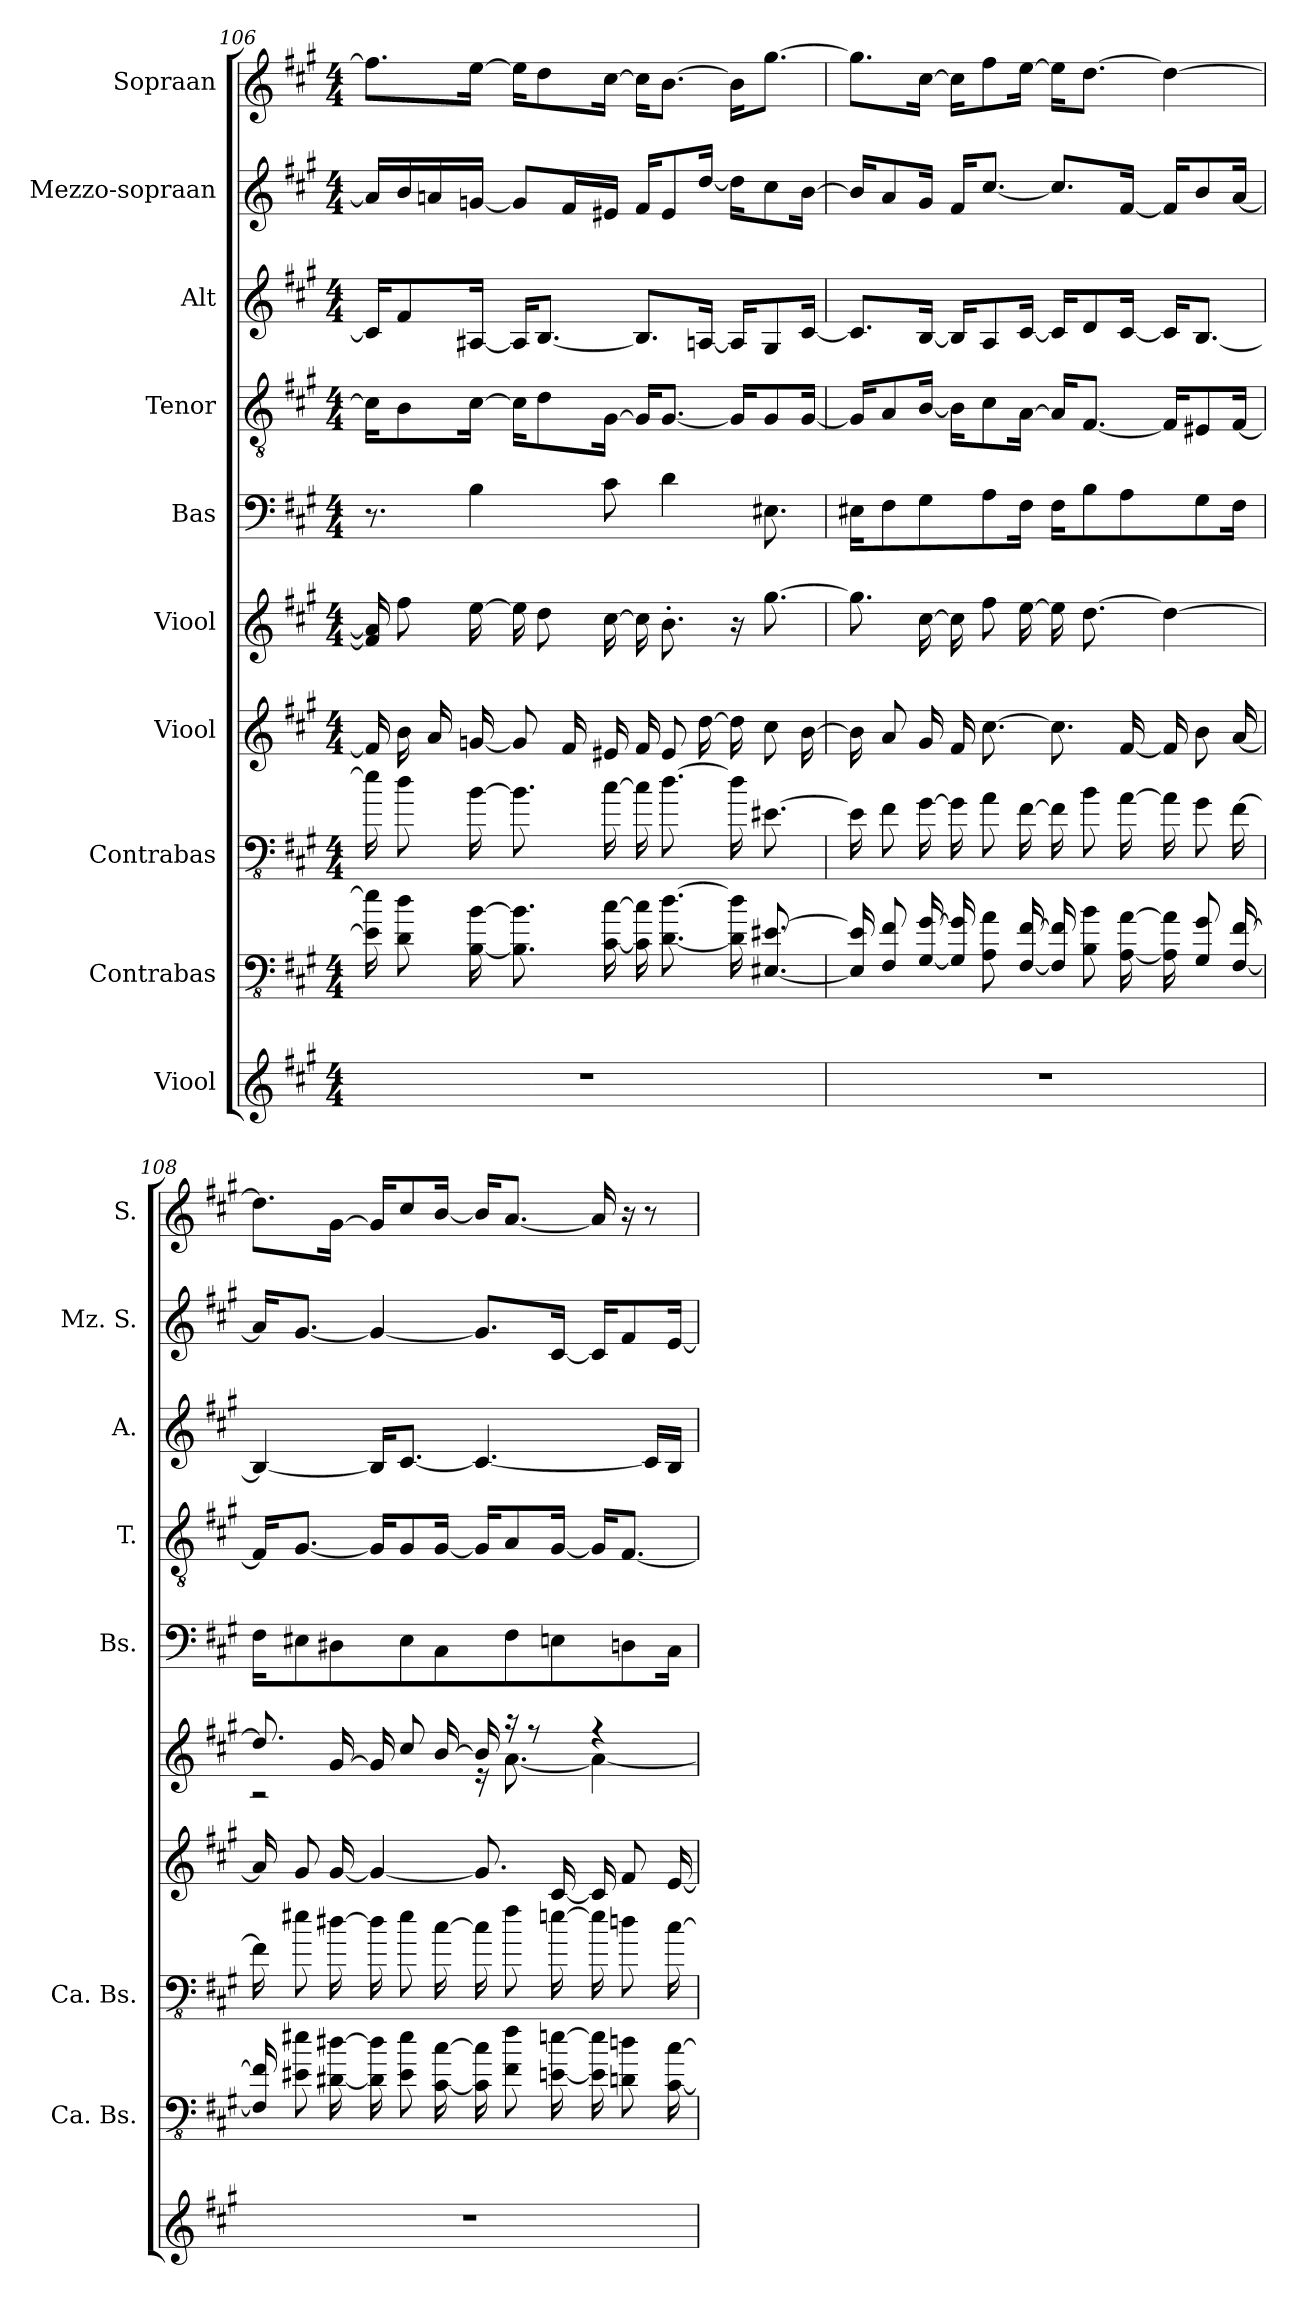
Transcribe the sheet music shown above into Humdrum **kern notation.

**kern	**kern	**kern	**kern	**kern	**kern	**kern	**kern	**kern	**kern
*part10	*part9	*part8	*part7	*part6	*part5	*part4	*part3	*part2	*part1
*staff10	*staff9	*staff8	*staff7	*staff6	*staff5	*staff4	*staff3	*staff2	*staff1
*I"Viool	*I"Contrabas	*I"Contrabas	*I"Viool	*I"Viool	*I"Bas	*I"Tenor	*I"Alt	*I"Mezzo-sopraan	*I"Sopraan
*	*I'Ca. Bs.	*I'Ca. Bs.	*	*	*I'Bs.	*I'T.	*I'A.	*I'Mz. S.	*I'S.
*clefG2	*clefFv4	*clefFv4	*clefG2	*clefG2	*clefF4	*clefGv2	*clefG2	*clefG2	*clefG2
*	*ITrd7c12	*ITrd7c12	*	*	*	*	*	*	*
*k[f#c#g#]	*k[f#c#g#]	*k[f#c#g#]	*k[f#c#g#]	*k[f#c#g#]	*k[f#c#g#]	*k[f#c#g#]	*k[f#c#g#]	*k[f#c#g#]	*k[f#c#g#]
*M4/4	*M4/4	*M4/4	*M4/4	*M4/4	*M4/4	*M4/4	*M4/4	*M4/4	*M4/4
=106	=106	=106	=106	=106	=106	=106	=106	=106	=106
1r	16EE\] 16E\]	16E\]	16f#/]	16f#/] 16a#/]	8.r	16c#\KL]	16c#/KL]	16a#/LL]	8.ff#\L]
.	8DD\ 8D\	8D\	16b\	8ff#\	.	8B\	8f#/	16b/	.
.	.	.	16a/	.	.	.	.	16an/	.
.	[16BBB\ [16BB\	[16BB\	[16gn/	[16ee\	4B\	[16c#\Jk	[16A#X/Jk	[16gn/JJ	[16ee\Jk
.	8.BBB\] 8.BB\]	8.BB\]	8g/]	16ee\]	.	16c#\KL]	16A#/KL]	8g/L]	16ee\KL]
.	.	.	.	8dd\	.	8d\	[8.B/J	.	8dd\
.	.	.	16f#/	.	.	.	.	16f#/L	.
.	[16CC#\ [16C#\	[16C#\	16e#X/	[16cc#\	8c#\	[16G#\Jk	.	16e#X/JJ	[16cc#\Jk
.	16CC#\] 16C#\]	16C#\]	16f#/	16cc#\]	.	16G#/KL]	8.B/L]	16f#/KL	16cc#\KL]
.	[8.DD\ [8.D\	[8.D\	8e#/	8.b'\	4d\	[8.G#/J	.	8e#/	[8.b\J
.	.	.	[16dd\	.	.	.	[16An/Jk	[16dd/Jk	.
.	16DD\] 16D\]	16D\]	16dd\]	16r	.	16G#/KL]	16A/KL]	16dd\KL]	16b\KL]
.	[8.EEE#X/ [8.EE#X/	[8.EE#X\	8cc#\	[8.gg#\	8.E#X\	8G#/	8G#/	8cc#\	[8.gg#\J
.	.	.	[16b\	.	.	[16G#/Jk	[16c#/Jk	[16b\Jk	.
!!LO:LB:g=z
=107	=107	=107	=107	=107	=107	=107	=107	=107	=107
1r	16EEE#/] 16EE#/]	16EE#\]	16b\]	8.gg#\]	16E#X\KL	16G#/KL]	8.c#/L]	16b/KL]	8.gg#\L]
.	8FFF#/ 8FF#/	8FF#\	8a/	.	8F#\	8A/	.	8a/	.
.	[16GGG#/ [16GG#/	[16GG#\	16g#/	[16cc#\	8G#\	[16B/Jk	[16B/Jk	16g#/Jk	[16cc#\Jk
.	16GGG#/] 16GG#/]	16GG#\]	16f#/	16cc#\]	.	16B\KL]	16B/KL]	16f#/KL	16cc#\KL]
.	8AAA\ 8AA\	8AA\	[8.cc#\	8ff#\	8A\	8c#\	8A/	[8.cc#/J	8ff#\
.	[16FFF#/ [16FF#/	[16FF#\	.	[16ee\	16F#\Jk	[16A\Jk	[16c#/Jk	.	[16ee\Jk
.	16FFF#/] 16FF#/]	16FF#\]	8.cc#\]	16ee\]	16F#\KL	16A/KL]	16c#/KL]	8.cc#/L]	16ee\KL]
.	8BBB\ 8BB\	8BB\	.	[8.dd\	8B\	[8.F#/J	8d/	.	[8.dd\J
.	[16AAA\ [16AA\	[16AA\	[16f#/	.	8A\	.	[16c#/Jk	[16f#/Jk	.
.	16AAA\] 16AA\]	16AA\]	16f#/]	4dd\_	.	16F#/KL]	16c#/KL]	16f#/KL]	4dd\_
.	8GGG#/ 8GG#/	8GG#\	8b\	.	8G#\	8E#X/	[8.B/J	8b/	.
.	[16FFF#/ [16FF#/	[16FF#\	[16a/	.	16F#\Jk	[16F#/Jk	.	[16a/Jk	.
=108	=108	=108	=108	=108	=108	=108	=108	=108	=108
*	*	*	*	*^	*	*	*	*	*
1r	16FFF#/] 16FF#/]	16FF#\]	16a/]	8.dd/]	2r	16F#\KL	16F#/KL]	4B/_	16a/KL]	8.dd\L]
.	8EE#X\ 8E#X\	8E#X\	8g#/	.	.	8E#X\	[8.G#/J	.	[8.g#/J	.
.	[16DD#X\ [16D#X\	[16D#X\	[16g#/	[16g#/	.	8D#X\	.	.	.	[16g#\Jk
.	16DD#\] 16D#\]	16D#\]	4g#/_	16g#/]	.	.	16G#/KL]	16B/KL]	4g#/_	16g#/KL]
.	8EE#\ 8E#\	8E#\	.	8cc#/	.	8E#\	8G#/	[8.c#/J	.	8cc#/
.	[16CC#\ [16C#\	[16C#\	.	[16b/	.	8C#\	[16G#/Jk	.	.	[16b/Jk
.	16CC#\] 16C#\]	16C#\]	8.g#/]	16b/]	16r	.	16G#/KL]	4.c#/_	8.g#/L]	16b/KL]
.	8FF#\ 8F#\	8F#\	.	16r	[8.a\	8F#\	8A/	.	.	[8.a/J
.	.	.	.	8r	.	.	.	.	.	.
.	[16EEn\ [16En\	[16En\	[16c#/	.	.	8En\	[16G#/Jk	.	[16c#/Jk	.
.	16EE\] 16E\]	16E\]	16c#/]	4r	4a\_	.	16G#/KL]	.	16c#/KL]	16a/]
.	8DDn\ 8Dn\	8Dn\	8f#/	.	.	8Dn\	[8.F#/J	.	8f#/	16r
.	.	.	.	.	.	.	.	16c#/LL]	.	8r
.	[16CC#\ [16C#\	[16C#\	[16e/	.	.	16C#\Jk	.	16B/JJ	[16e/Jk	.
*	*	*	*	*v	*v	*	*	*	*	*
=	=	=	=	=	=	=	=	=	=
*-	*-	*-	*-	*-	*-	*-	*-	*-	*-
